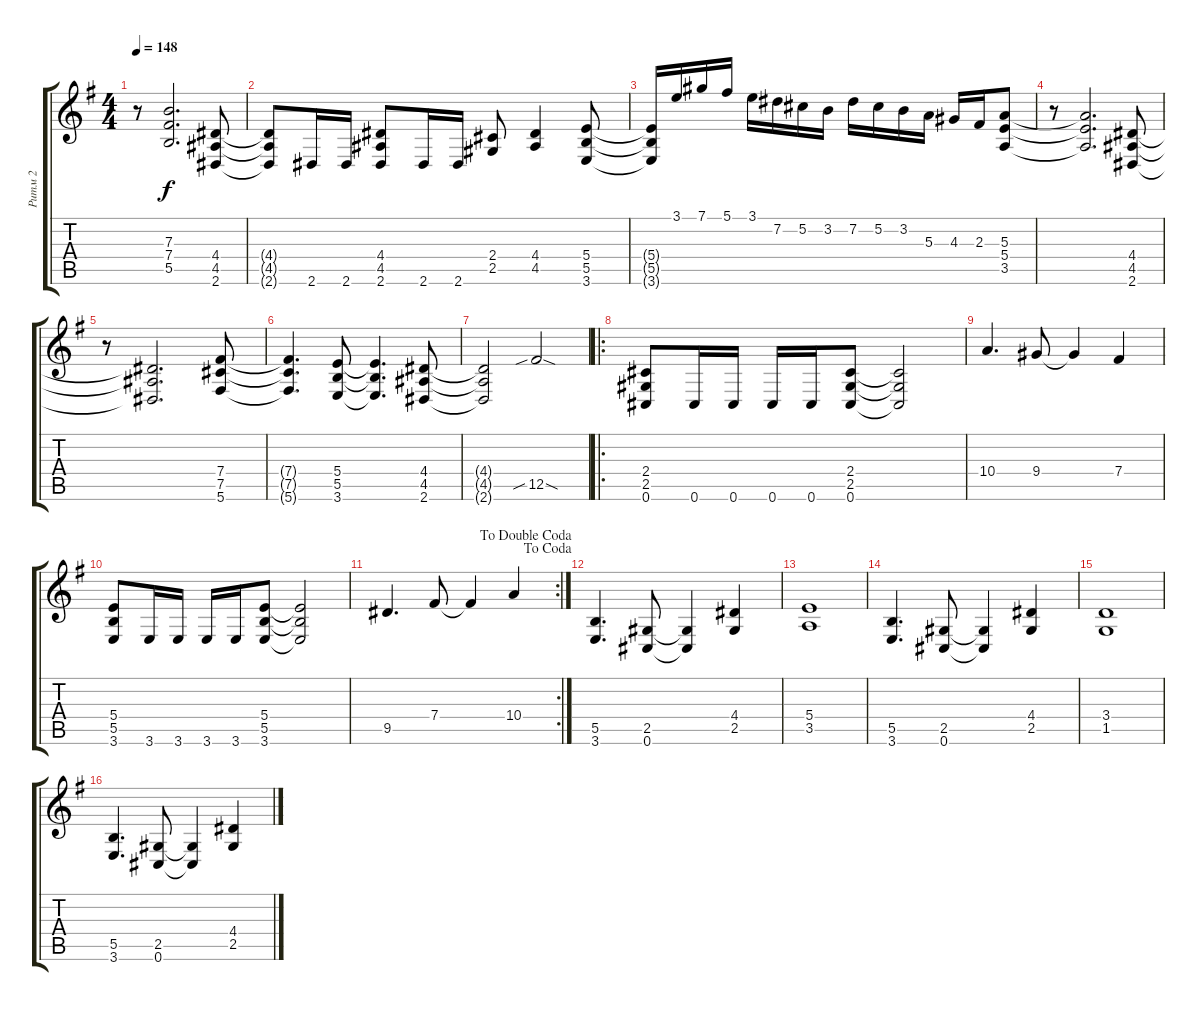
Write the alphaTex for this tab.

\track ("Ритм 2" "Ритм 2") {instrument distortionguitar}
\staff {score tabs}
\tuning (Db4 Ab3 E3 B2 Gb2 Db2) {hide}
\ts (4 4)
\tempo 148
\clef g2
\ks g
r.8{dy f} (7.3{t} 7.4{t} 5.5{t}).2{d} (4.4 4.5 2.6).8 |
(4.4{t} 4.5{t} 2.6{t}).8 2.6.16 2.6.16 (4.4 4.5 2.6).8 2.6.16 2.6.16 (2.4 2.5).8 (4.4 4.5).4 (5.4 5.5 3.6).8 |
(5.4{t} 5.5{t} 3.6{t}).16 3.1.16 7.1.16 5.1.16 3.1.16 7.2.16 5.2.16 3.2.16 7.2.16 5.2.16 3.2.16 5.3.16 4.3.16 2.3.16 (5.3 5.4 3.5).8 |
r.8 (5.3{t} 5.4{t} 3.5{t}).2{d} (4.4 4.5 2.6).8 |
r.8 (4.4{t} 4.5{t} 2.6{t}).2{d} (7.4 7.5 5.6).8 |
(7.4{t} 7.5{t} 5.6{t}).4{d} (5.4 5.5 3.6).8 (5.4{t} 5.5{t} 3.6{t}).4{d} (4.4 4.5 2.6).8 |
(4.4{t} 4.5{t} 2.6{t}).2 12.5{sib sod}.2 |
\ro
(2.4 2.5 0.6).8 0.6.16 0.6.16 0.6.16 0.6.16 (2.4 2.5 0.6).8 (2.4{t} 2.5{t} 0.6{t}).2 |
10.4.4{d} 9.4.8 9.4{t}.4 7.4.4 |
(5.4 5.5 3.6).8 3.6.16 3.6.16 3.6.16 3.6.16 (5.4 5.5 3.6).8 (5.4{t} 5.5{t} 3.6{t}).2 |
\rc 2
\jump dacoda
\jump dadoublecoda
9.5.4{d} 7.4.8 7.4{t}.4 10.4.4 |
(5.5 3.6).4{d} (2.5 0.6).8 (2.5{t} 0.6{t}).4 (4.4 2.5).4 |
(5.4 3.5).1 |
(5.5 3.6).4{d} (2.5 0.6).8 (2.5{t} 0.6{t}).4 (4.4 2.5).4 |
(3.4 1.5).1 |
(5.5 3.6).4{d} (2.5 0.6).8 (2.5{t} 0.6{t}).4 (4.4 2.5).4
